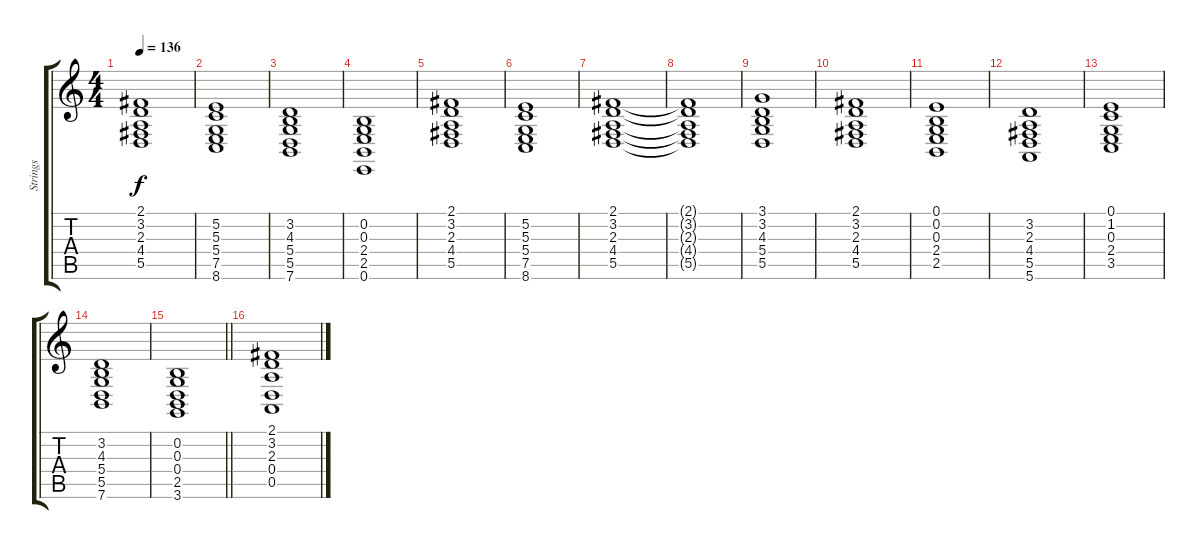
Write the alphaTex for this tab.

\track ("Strings" "Strings") {instrument stringensemble2}
\staff {score tabs}
\tuning (E4 B3 G3 D3 A2 E2) {hide}
\ts (4 4)
\tempo 136
\clef g2
\ks c
(2.1 3.2 2.3 4.4 5.5).1{dy f} |
(5.2 5.3 5.4 7.5 8.6).1 |
(3.2 4.3 5.4 5.5 7.6).1 |
(0.2 0.3 2.4 2.5 0.6).1 |
(2.1 3.2 2.3 4.4 5.5).1 |
(5.2 5.3 5.4 7.5 8.6).1 |
(2.1 3.2 2.3 4.4 5.5).1 |
(2.1{t} 3.2{t} 2.3{t} 4.4{t} 5.5{t}).1 |
(3.1 3.2 4.3 5.4 5.5).1 |
(2.1 3.2 2.3 4.4 5.5).1 |
(0.1 0.2 0.3 2.4 2.5).1 |
(3.2 2.3 4.4 5.5 5.6).1 |
(0.1 1.2 0.3 2.4 3.5).1 |
(3.2 4.3 5.4 5.5 7.6).1 |
\barLineRight lightlight
(0.2 0.3 0.4 2.5 3.6).1 |
(2.1 3.2 2.3 0.4 0.5).1
